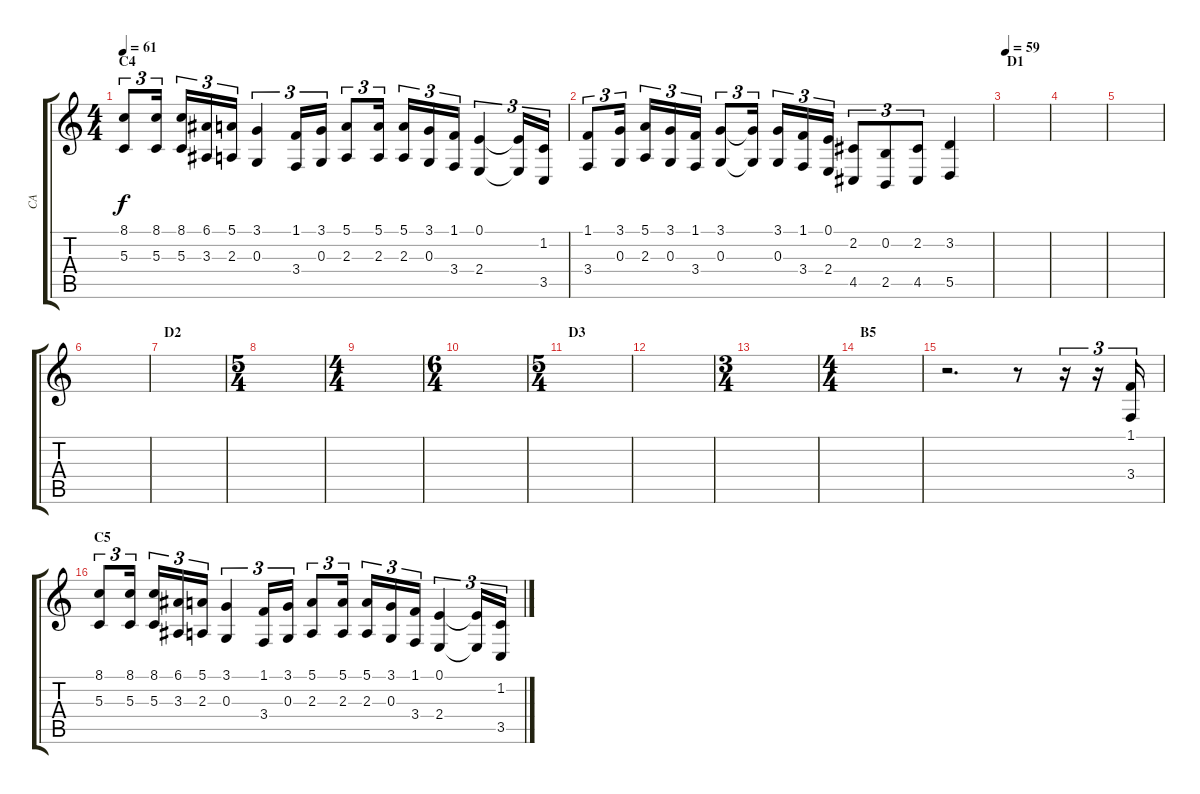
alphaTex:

\track ("CA" "CA") {instrument choiraahs}
\staff {score tabs}
\tuning (E4 B3 G3 D3 A2 E2) {hide}
\ts (4 4)
\section ("" "C4")
\tempo 61
\clef g2
\ks c
(8.1 5.3).8{tu (3 2) dy f} (8.1 5.3).16{tu (3 2)} (8.1 5.3).16{tu (3 2)} (6.1 3.3).16{tu (3 2)} (5.1 2.3).16{tu (3 2)} (3.1 0.3).4{tu (3 2)} (1.1 3.4).16{tu (3 2)} (3.1 0.3).16{tu (3 2)} (5.1 2.3).8{tu (3 2)} (5.1 2.3).16{tu (3 2)} (5.1 2.3).16{tu (3 2)} (3.1 0.3).16{tu (3 2)} (1.1 3.4).16{tu (3 2)} (0.1 2.4).4{tu (3 2)} (0.1{t} 2.4{t}).16{tu (3 2)} (1.2 3.5).16{tu (3 2)} |
(1.1 3.4).8{tu (3 2)} (3.1 0.3).16{tu (3 2)} (5.1 2.3).16{tu (3 2)} (3.1 0.3).16{tu (3 2)} (1.1 3.4).16{tu (3 2)} (3.1 0.3).8{tu (3 2)} (3.1{t} 0.3{t}).16{tu (3 2)} (3.1 0.3).16{tu (3 2)} (1.1 3.4).16{tu (3 2)} (0.1 2.4).16{tu (3 2)} (2.2 4.5).8{tu (3 2)} (0.2 2.5).8{tu (3 2)} (2.2 4.5).8{tu (3 2)} (3.2 5.5).4 |
\section ("" "D1")
\tempo 59
|
|
|
|
\section ("" "D2")
|
\ts (5 4)
|
\ts (4 4)
|
\ts (6 4)
|
\ts (5 4)
\section ("" "D3")
|
|
\ts (3 4)
|
\ts (4 4)
\section ("" "B5")
|
r.2{d} r.8 r.16{tu (3 2)} r.16{tu (3 2)} (1.1 3.4).16{tu (3 2)} |
\section ("" "C5")
(8.1 5.3).8{tu (3 2)} (8.1 5.3).16{tu (3 2)} (8.1 5.3).16{tu (3 2)} (6.1 3.3).16{tu (3 2)} (5.1 2.3).16{tu (3 2)} (3.1 0.3).4{tu (3 2)} (1.1 3.4).16{tu (3 2)} (3.1 0.3).16{tu (3 2)} (5.1 2.3).8{tu (3 2)} (5.1 2.3).16{tu (3 2)} (5.1 2.3).16{tu (3 2)} (3.1 0.3).16{tu (3 2)} (1.1 3.4).16{tu (3 2)} (0.1 2.4).4{tu (3 2)} (0.1{t} 2.4{t}).16{tu (3 2)} (1.2 3.5).16{tu (3 2)}
